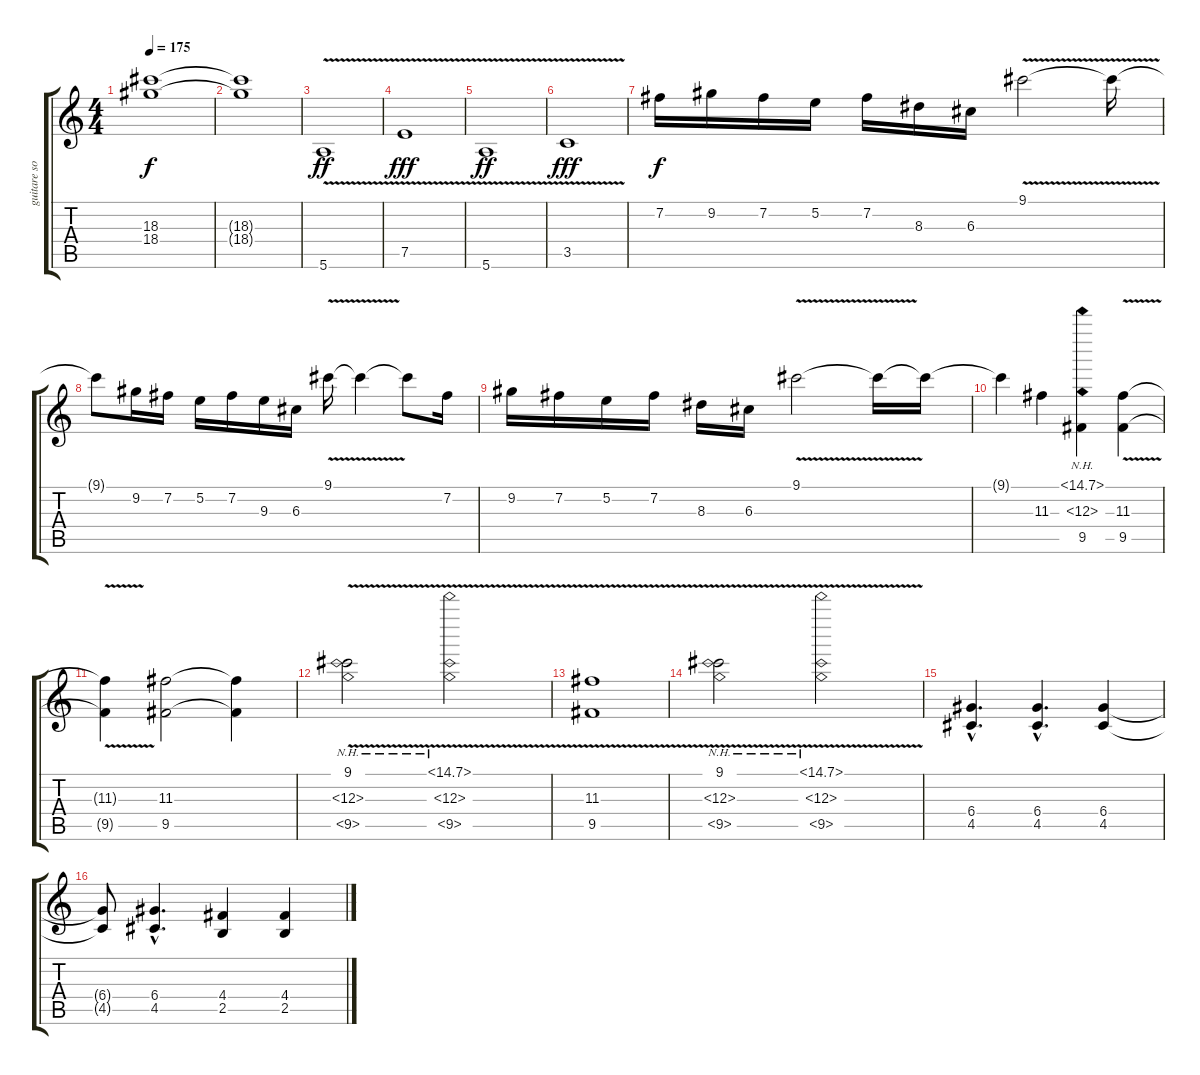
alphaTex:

\track ("guitare solo saturée" "guitare so") {instrument overdrivenguitar}
\staff {score tabs}
\tuning (E4 B3 G3 D3 A2 E2) {hide}
\ts (4 4)
\tempo 175
\clef g2
\ks c
(18.3{t} 18.4{t}).1{dy f} |
(18.3{t} 18.4{t}).1 |
5.6{v}.1{dy ff} |
7.5{v}.1{dy fff} |
5.6{v}.1{dy ff} |
3.5{v}.1{dy fff} |
7.2.16{dy f} 9.2.16 7.2.16 5.2.16 7.2.16 8.3.16 6.3.16 9.1{v}.2 9.1{t}.16 |
9.1{t}.8 9.2.16 7.2.16 5.2.16 7.2.16 9.3.16 6.3.16 9.1{v}.16 9.1{t}.4 9.1{t}.8 7.2.16 |
9.2.16 7.2.16 5.2.16 7.2.16 8.3.16 6.3.16 9.1{v}.2 9.1{t}.16 9.1{t}.16 |
9.1{t}.4 11.3.4 (14.1{nh} 11.3{nh} 9.5).4 (11.3{v} 9.5).4 |
(11.3{t} 9.5{t}).4 (11.3 9.5).2 (11.3{t} 9.5{t}).4 |
(9.1{v} 11.3{nh} 9.5{nh}).2 (14.1{nh v} 11.3{nh} 9.5{nh}).2 |
(11.3 9.5{v}).1 |
(9.1{v} 11.3{nh} 9.5{nh}).2 (14.1{nh v} 11.3{nh} 9.5{nh}).2 |
(6.4{hac} 4.5{hac}).4{d} (6.4{hac} 4.5{hac}).4{d} (6.4 4.5).4 |
(6.4{t} 4.5{t}).8 (6.4{hac} 4.5{hac}).4{d} (4.4 2.5).4 (4.4 2.5).4
